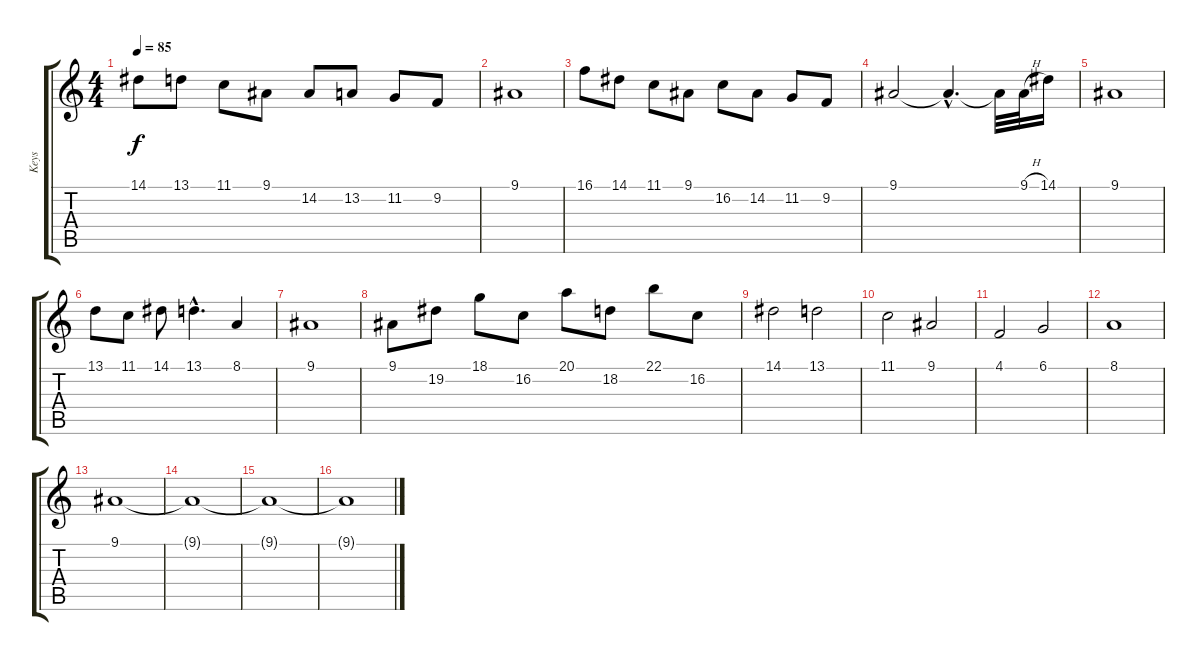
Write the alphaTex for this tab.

\track ("Keys" "Keys") {instrument flute}
\staff {score tabs}
\tuning (Db4 Ab3 E3 B2 Gb2 B1) {hide}
\ts (4 4)
\tempo 85
\clef g2
\ks c
14.1.8{dy f} 13.1.8 11.1.8 9.1.8 14.2.8 13.2.8 11.2.8 9.2.8 |
9.1.1 |
16.1.8 14.1.8 11.1.8 9.1.8 16.2.8 14.2.8 11.2.8 9.2.8 |
9.1.2 9.1{hac t}.4{d} 9.1{t}.32 9.1{h}.32 14.1.16 |
9.1.1 |
13.1.8 11.1.8 14.1.8 13.1{hac}.4{d} 8.1.4 |
9.1.1 |
9.1.8 19.2.8 18.1.8 16.2.8 20.1.8 18.2.8 22.1.8 16.2.8 |
14.1.2 13.1.2 |
11.1.2 9.1.2 |
4.1.2 6.1.2 |
8.1.1 |
9.1.1 |
9.1{t}.1{volume 0} |
9.1{t}.1 |
9.1{t}.1
